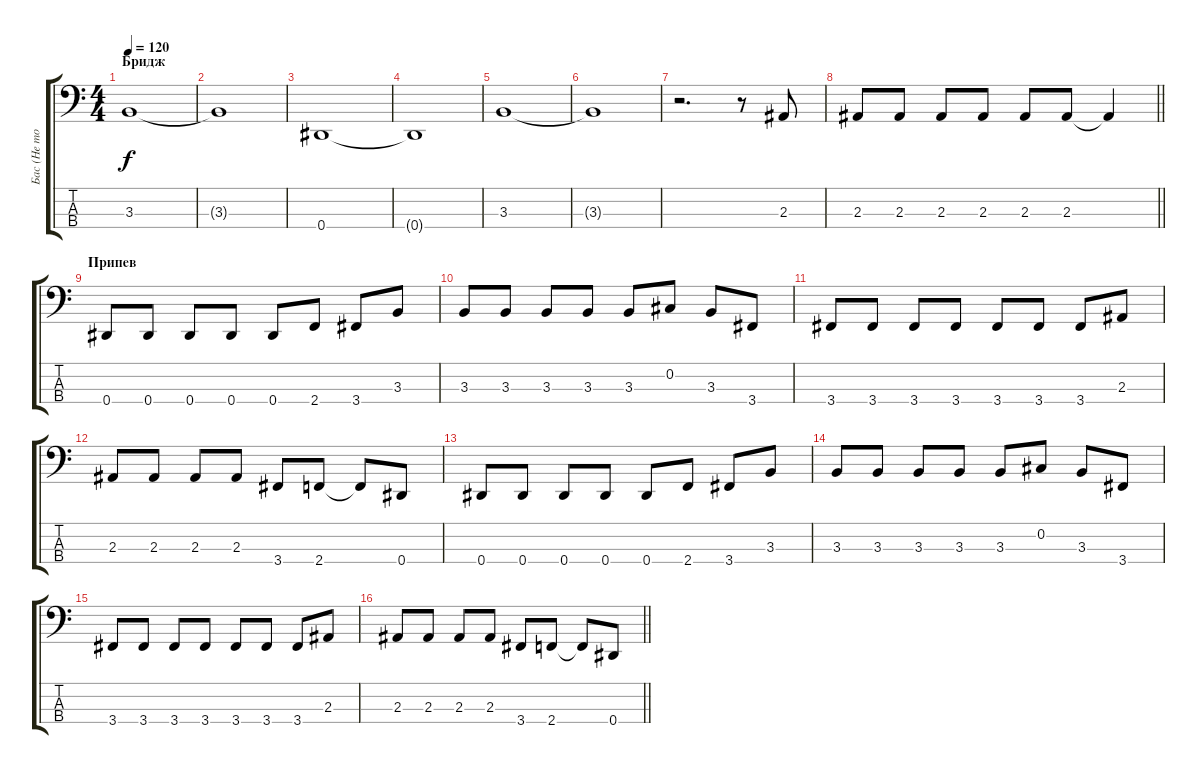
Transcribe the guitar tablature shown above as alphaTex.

\track ("Бас (Не точно)" "Бас (Не то") {instrument electricbassfinger}
\staff {score tabs}
\tuning (Gb2 Db2 Ab1 Eb1) {hide}
\ts (4 4)
\section ("" "Бридж")
\tempo 120
\clef f4
\ks c
3.3.1{dy f} |
3.3{t}.1 |
0.4.1 |
0.4{t}.1 |
3.3.1 |
3.3{t}.1 |
r.2{d} r.8 2.3.8 |
\barLineRight lightlight
2.3.8 2.3.8 2.3.8 2.3.8 2.3.8 2.3.8 2.3{t}.4 |
\section ("" "Припев")
0.4.8 0.4.8 0.4.8 0.4.8 0.4.8 2.4.8 3.4.8 3.3.8 |
3.3.8 3.3.8 3.3.8 3.3.8 3.3.8 0.2.8 3.3.8 3.4.8 |
3.4.8 3.4.8 3.4.8 3.4.8 3.4.8 3.4.8 3.4.8 2.3.8 |
2.3.8 2.3.8 2.3.8 2.3.8 3.4.8 2.4.8 2.4{t}.8 0.4.8 |
0.4.8 0.4.8 0.4.8 0.4.8 0.4.8 2.4.8 3.4.8 3.3.8 |
3.3.8 3.3.8 3.3.8 3.3.8 3.3.8 0.2.8 3.3.8 3.4.8 |
3.4.8 3.4.8 3.4.8 3.4.8 3.4.8 3.4.8 3.4.8 2.3.8 |
\barLineRight lightlight
2.3.8 2.3.8 2.3.8 2.3.8 3.4.8 2.4.8 2.4{t}.8 0.4.8
